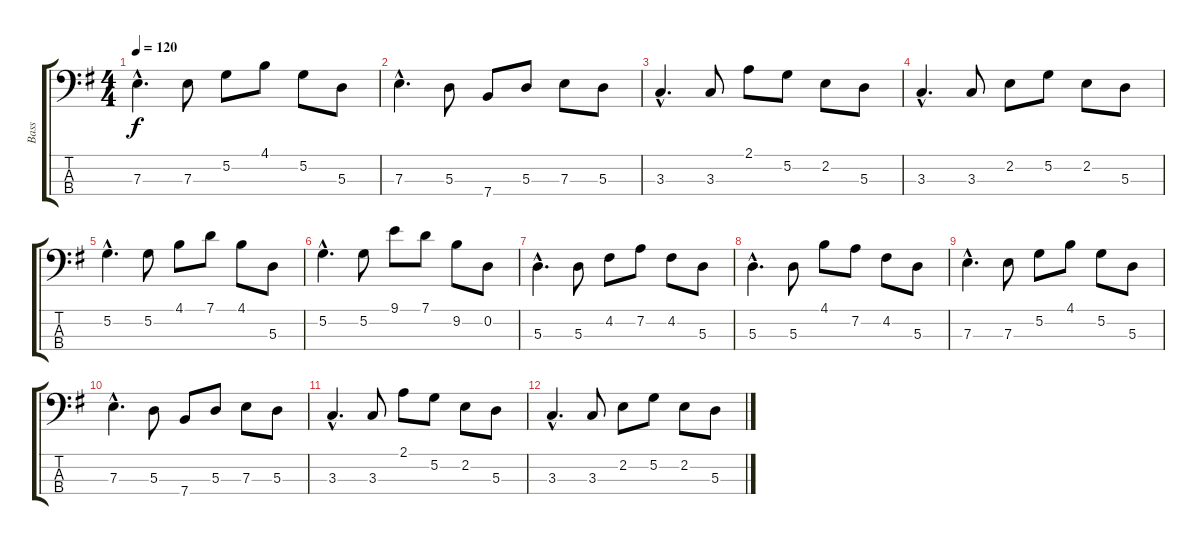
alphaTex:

\track ("Bass" "Bass") {instrument electricbassfinger}
\staff {score tabs}
\tuning (G2 D2 A1 E1) {hide}
\ts (4 4)
\tempo 120
\clef f4
\ks g
7.3{hac}.4{d dy f} 7.3.8 5.2.8 4.1.8 5.2.8 5.3.8 |
7.3{hac}.4{d} 5.3.8 7.4.8 5.3.8 7.3.8 5.3.8 |
3.3{hac}.4{d} 3.3.8 2.1.8 5.2.8 2.2.8 5.3.8 |
3.3{hac}.4{d} 3.3.8 2.2.8 5.2.8 2.2.8 5.3.8 |
5.2{hac}.4{d} 5.2.8 4.1.8 7.1.8 4.1.8 5.3.8 |
5.2{hac}.4{d} 5.2.8 9.1.8 7.1.8 9.2.8 0.2.8 |
5.3{hac}.4{d} 5.3.8 4.2.8 7.2.8 4.2.8 5.3.8 |
5.3{hac}.4{d} 5.3.8 4.1.8 7.2.8 4.2.8 5.3.8 |
7.3{hac}.4{d volume 0} 7.3.8 5.2.8 4.1.8 5.2.8 5.3.8 |
7.3{hac}.4{d} 5.3.8 7.4.8 5.3.8 7.3.8 5.3.8 |
3.3{hac}.4{d} 3.3.8 2.1.8 5.2.8 2.2.8 5.3.8 |
3.3{hac}.4{d} 3.3.8 2.2.8 5.2.8 2.2.8 5.3.8
